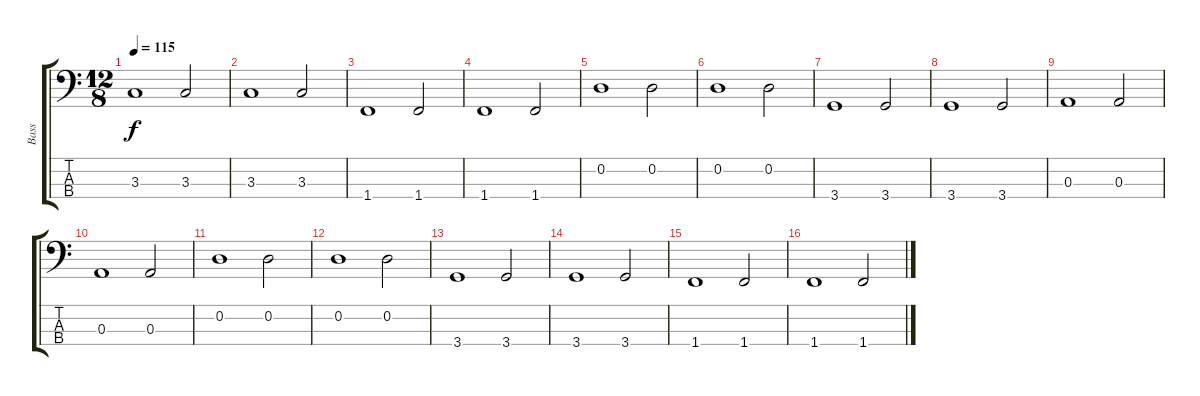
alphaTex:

\track ("Bass" "Bass") {instrument acousticbass}
\staff {score tabs}
\tuning (G2 D2 A1 E1) {hide}
\ts (12 8)
\tempo 115
\clef f4
\ks c
3.3.1{dy f} 3.3.2 |
3.3.1 3.3.2 |
1.4.1 1.4.2 |
1.4.1 1.4.2 |
0.2.1 0.2.2 |
0.2.1 0.2.2 |
3.4.1 3.4.2 |
3.4.1 3.4.2 |
0.3.1 0.3.2 |
0.3.1 0.3.2 |
0.2.1 0.2.2 |
0.2.1 0.2.2 |
3.4.1 3.4.2 |
3.4.1 3.4.2 |
1.4.1 1.4.2 |
1.4.1 1.4.2
